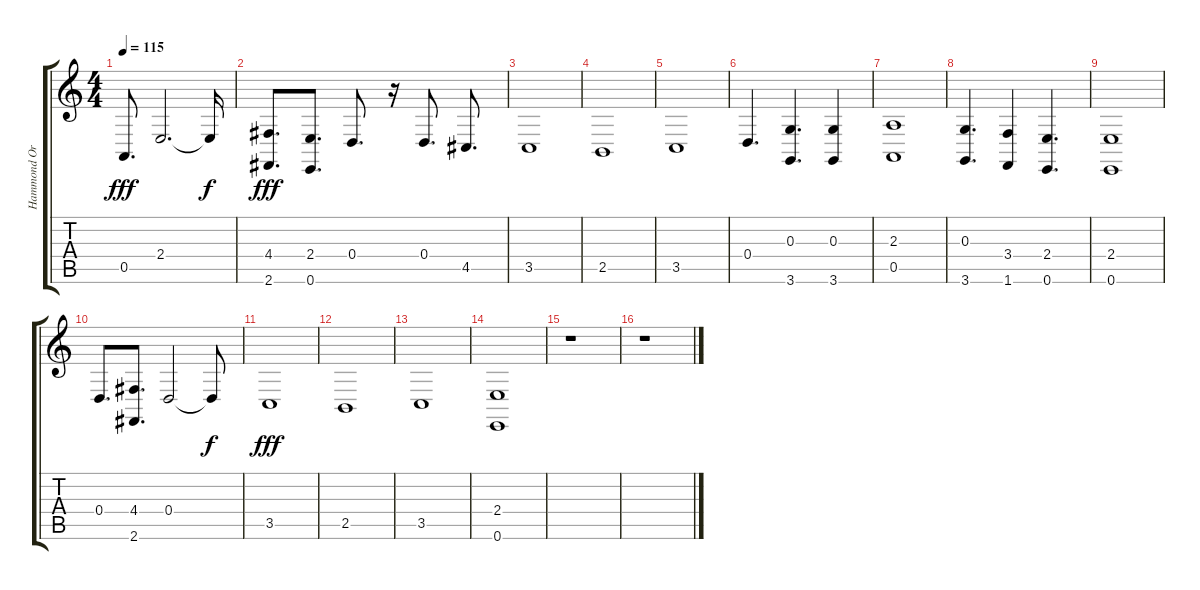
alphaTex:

\track ("Hammond Organ" "Hammond Or") {instrument drawbarorgan}
\staff {score tabs}
\tuning (E4 B3 G3 D3 A2 E2) {hide}
\ts (4 4)
\tempo 115
\clef g2
\ks c
0.5.8{d dy fff} 2.4.2{d} 2.4{t}.16{dy f} |
(4.4 2.6).8{d dy fff} (2.4 0.6).8{d} 0.4.8{d} r.16 0.4.8{d} 4.5.8{d} |
3.5.1 |
2.5.1 |
3.5.1 |
0.4.4{d} (0.3 3.6).4{d} (0.3 3.6).4 |
(2.3 0.5).1 |
(0.3 3.6).4{d} (3.4 1.6).4 (2.4 0.6).4{d} |
(2.4 0.6).1 |
0.4.8{d} (4.4 2.6).8{d} 0.4.2 0.4{t}.8{dy f} |
3.5.1{dy fff} |
2.5.1 |
3.5.1 |
(2.4 0.6).1 |
r.1 |
r.1
